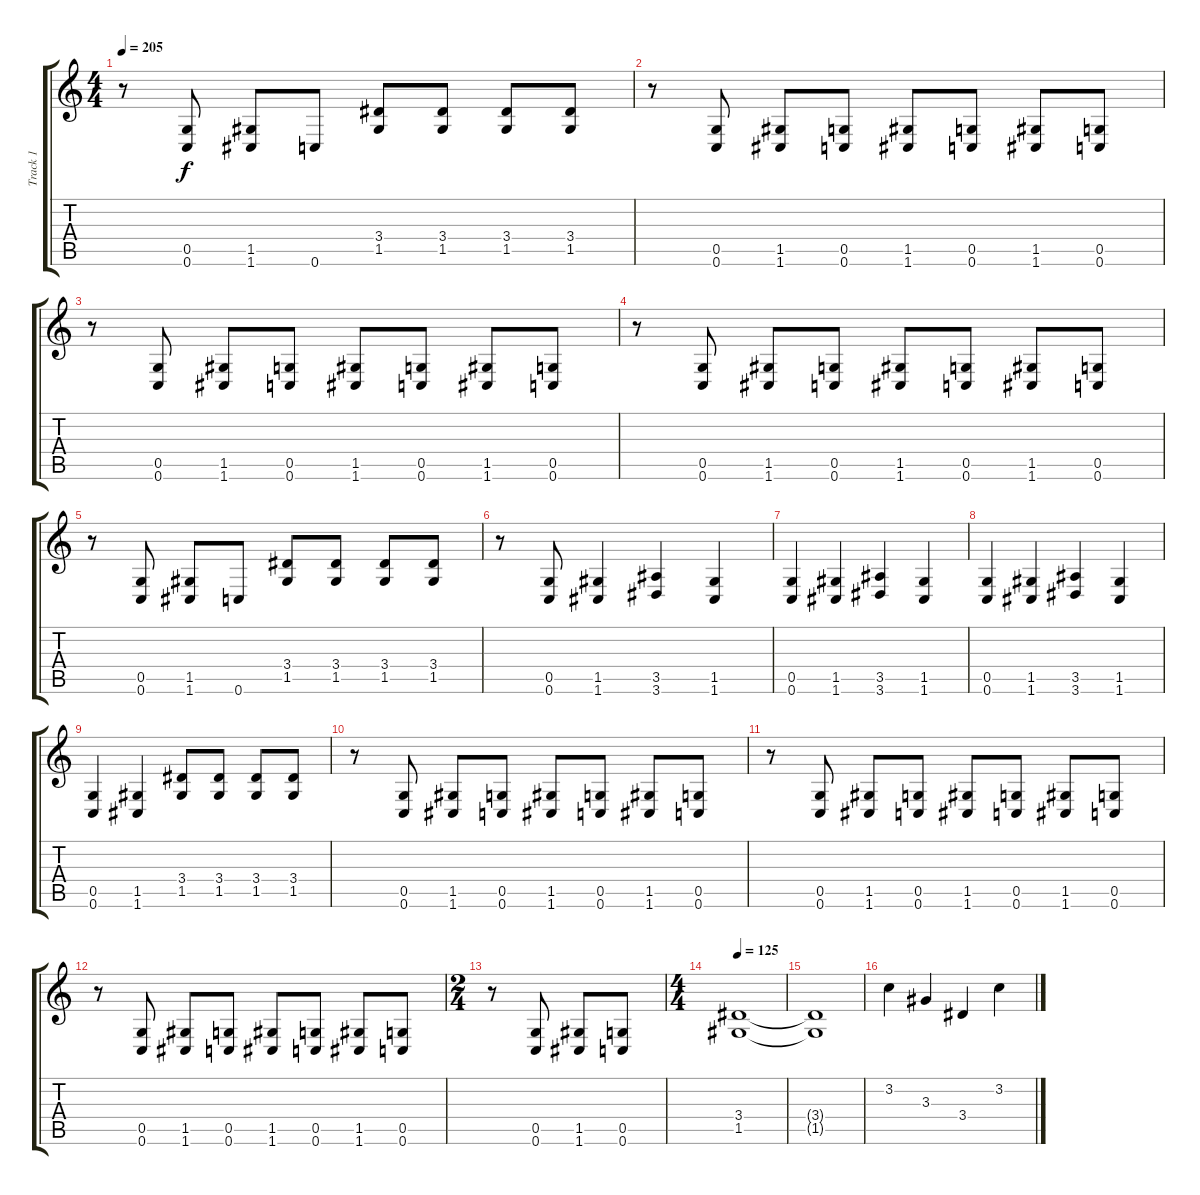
\track ("Track 1" "Track 1") {instrument distortionguitar}
\staff {score tabs}
\tuning (D4 A3 F3 C3 G2 C2) {hide}
\ts (4 4)
\tempo 205
\clef g2
\ks c
r.8{dy f} (0.5 0.6).8 (1.5 1.6).8 0.6.8 (3.4 1.5).8 (3.4 1.5).8 (3.4 1.5).8 (3.4 1.5).8 |
r.8 (0.5 0.6).8 (1.5 1.6).8 (0.5 0.6).8 (1.5 1.6).8 (0.5 0.6).8 (1.5 1.6).8 (0.5 0.6).8 |
r.8 (0.5 0.6).8 (1.5 1.6).8 (0.5 0.6).8 (1.5 1.6).8 (0.5 0.6).8 (1.5 1.6).8 (0.5 0.6).8 |
r.8 (0.5 0.6).8 (1.5 1.6).8 (0.5 0.6).8 (1.5 1.6).8 (0.5 0.6).8 (1.5 1.6).8 (0.5 0.6).8 |
r.8 (0.5 0.6).8 (1.5 1.6).8 0.6.8 (3.4 1.5).8 (3.4 1.5).8 (3.4 1.5).8 (3.4 1.5).8 |
r.8 (0.5 0.6).8 (1.5 1.6).4 (3.5 3.6).4 (1.5 1.6).4 |
(0.5 0.6).4 (1.5 1.6).4 (3.5 3.6).4 (1.5 1.6).4 |
(0.5 0.6).4 (1.5 1.6).4 (3.5 3.6).4 (1.5 1.6).4 |
(0.5 0.6).4 (1.5 1.6).4 (3.4 1.5).8 (3.4 1.5).8 (3.4 1.5).8 (3.4 1.5).8 |
r.8 (0.5 0.6).8 (1.5 1.6).8 (0.5 0.6).8 (1.5 1.6).8 (0.5 0.6).8 (1.5 1.6).8 (0.5 0.6).8 |
r.8 (0.5 0.6).8 (1.5 1.6).8 (0.5 0.6).8 (1.5 1.6).8 (0.5 0.6).8 (1.5 1.6).8 (0.5 0.6).8 |
r.8 (0.5 0.6).8 (1.5 1.6).8 (0.5 0.6).8 (1.5 1.6).8 (0.5 0.6).8 (1.5 1.6).8 (0.5 0.6).8 |
\ts (2 4)
r.8 (0.5 0.6).8 (1.5 1.6).8 (0.5 0.6).8 |
\ts (4 4)
\tempo 125
(3.4 1.5).1 |
(3.4{t} 1.5{t}).1 |
3.2.4 3.3.4 3.4.4 3.2.4
